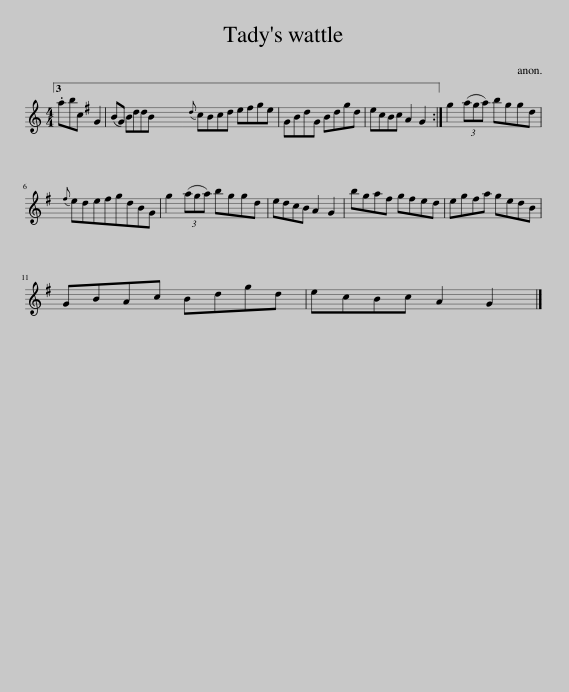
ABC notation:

X:1
L:1/8
M:4/4
I:linebreak $
K:C
V:1 treble
V:1
 .abc G2 (BG) BddB |{d} cBcd e^fge | GBdG Bdgd | ecBc A2 G2 :| g2 (3(aga) bggd |$ %5
{^f} edefgdBG | g2 (3(aga) bggd | edcB A2 G2 | bga^f gfed | eg^fa gedB |$ %10
 GBAc Bdgd | ecBc A2 G2 |] %12
